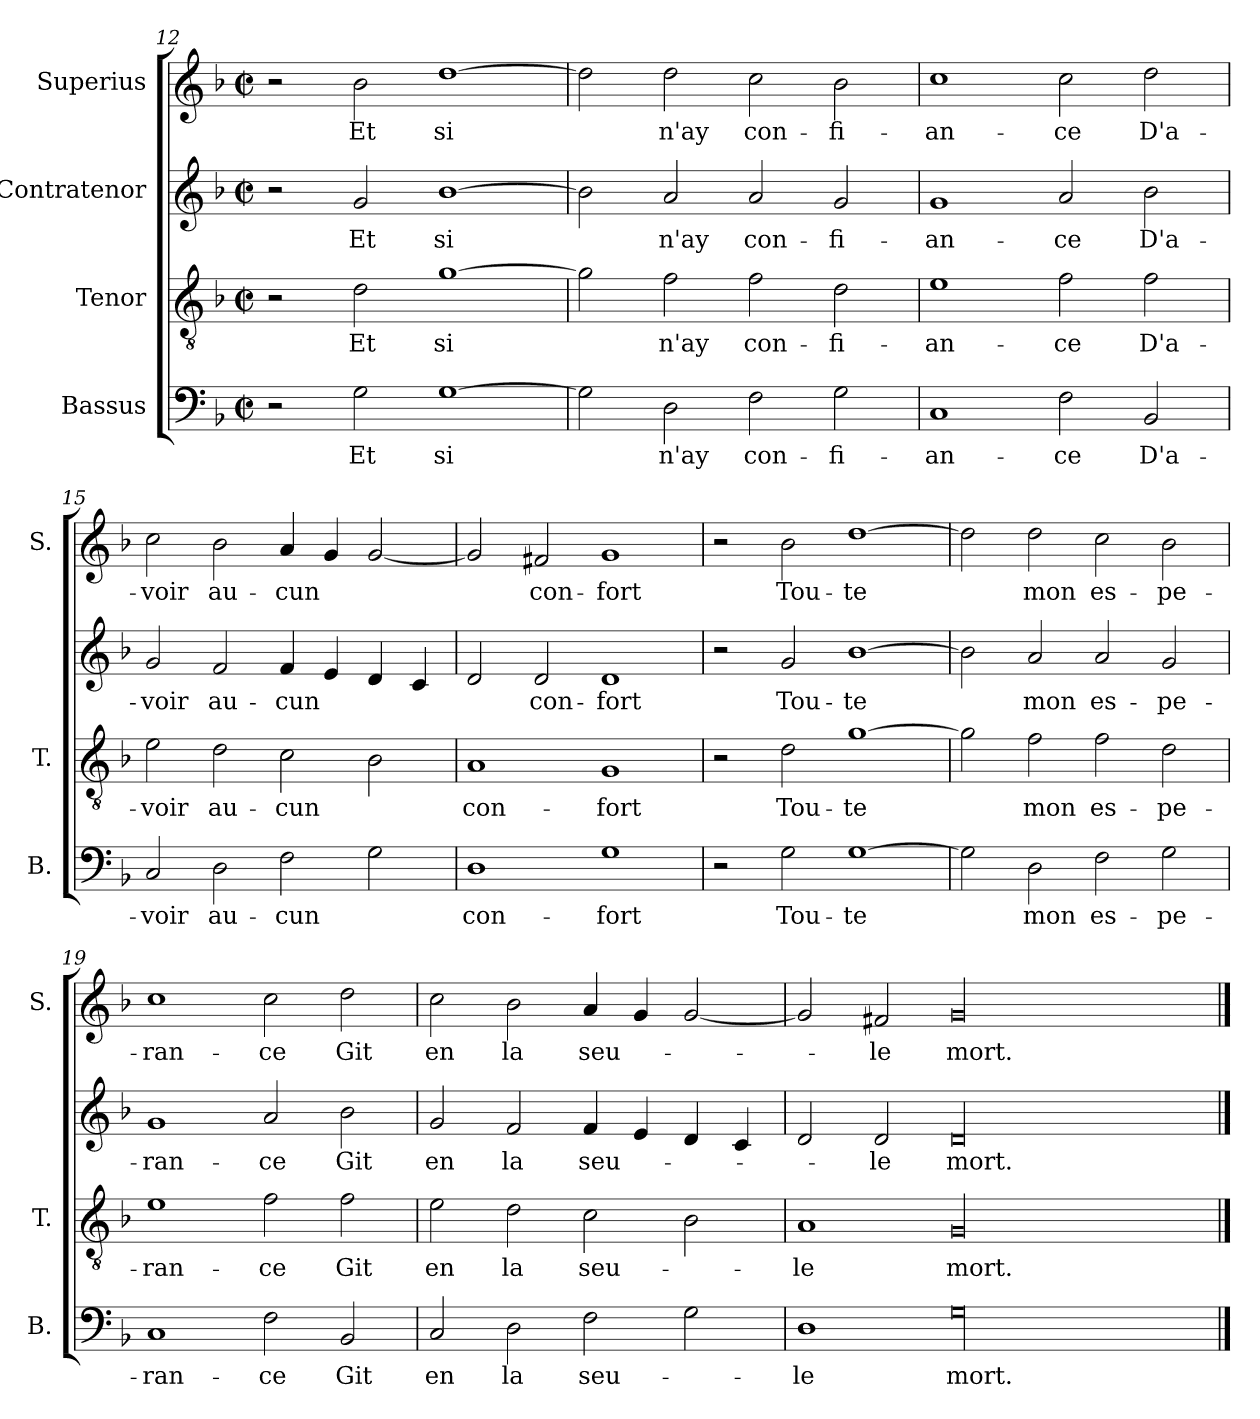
**kern	**text	**kern	**text	**kern	**text	**kern	**text
*part4	*part4	*part3	*part3	*part2	*part2	*part1	*part1
*staff4	*staff4	*staff3	*staff3	*staff2	*staff2	*staff1	*staff1
*I"Bassus	*	*I"Tenor	*	*I"Contratenor	*	*I"Superius	*
*I'B.	*	*I'T.	*	*	*	*I'S.	*
!!LO:LB:g=z
*clefF4	*	*clefGv2	*	*clefG2	*	*clefG2	*
*k[b-]	*	*k[b-]	*	*k[b-]	*	*k[b-]	*
*F:	*	*F:	*	*F:	*	*F:	*
*M2/2	*	*M2/2	*	*M2/2	*	*M2/2	*
*met(c|)	*	*met(c|)	*	*met(c|)	*	*met(c|)	*
=12	=12	=12	=12	=12	=12	=12	=12
2r	.	2r	.	2r	.	2r	.
2G\	Et	2d\	Et	2g/	Et	2b-\	Et
[1G\	si	[1g\	si	[1b-\	si	[1dd\	si
=13	=13	=13	=13	=13	=13	=13	=13
2G\]	.	2g\]	.	2b-\]	.	2dd\]	.
2D\	n'ay	2f\	n'ay	2a/	n'ay	2dd\	n'ay
2F\	con-	2f\	con-	2a/	con-	2cc\	con-
2G\	-fi-	2d\	-fi-	2g/	-fi-	2b-\	-fi-
=14	=14	=14	=14	=14	=14	=14	=14
1C/	-an-	1e\	-an-	1g/	-an-	1cc\	-an-
2F\	-ce	2f\	-ce	2a/	-ce	2cc\	-ce
2BB-/	D'a-	2f\	D'a-	2b-\	D'a-	2dd\	D'a-
=15	=15	=15	=15	=15	=15	=15	=15
2C/	-voir	2e\	-voir	2g/	-voir	2cc\	-voir
2D\	au-	2d\	au-	2f/	au-	2b-\	au-
2F\	-cun	2c\	-cun	4f/	-cun	4a/	-cun
.	.	.	.	4e/	.	4g/	.
2G\	.	2B-\	.	4d/	.	[2g/	.
.	.	.	.	4c/	.	.	.
=16	=16	=16	=16	=16	=16	=16	=16
1D\	con-	1A/	con-	2d/	.	2g/]	.
.	.	.	.	2d/	con-	2f#X/	con-
1G\	-fort	1G/	-fort	1d/	-fort	1g/	-fort
!!LO:PB:g=z
=17	=17	=17	=17	=17	=17	=17	=17
2r	.	2r	.	2r	.	2r	.
2G\	Tou-	2d\	Tou-	2g/	Tou-	2b-\	Tou-
[1G\	-te	[1g\	-te	[1b-\	-te	[1dd\	-te
=18	=18	=18	=18	=18	=18	=18	=18
2G\]	.	2g\]	.	2b-\]	.	2dd\]	.
2D\	mon	2f\	mon	2a/	mon	2dd\	mon
2F\	es-	2f\	es-	2a/	es-	2cc\	es-
2G\	-pe-	2d\	-pe-	2g/	-pe-	2b-\	-pe-
=19	=19	=19	=19	=19	=19	=19	=19
1C/	-ran-	1e\	-ran-	1g/	-ran-	1cc\	-ran-
2F\	-ce	2f\	-ce	2a/	-ce	2cc\	-ce
2BB-/	Git	2f\	Git	2b-\	Git	2dd\	Git
=20	=20	=20	=20	=20	=20	=20	=20
2C/	en	2e\	en	2g/	en	2cc\	en
2D\	la	2d\	la	2f/	la	2b-\	la
2F\	seu-	2c\	seu-	4f/	seu-	4a/	seu-
.	.	.	.	4e/	.	4g/	.
2G\	.	2B-\	.	4d/	.	[2g/	.
.	.	.	.	4c/	.	.	.
=21	=21	=21	=21	=21	=21	=21	=21
1D\	-le	1A/	-le	2d/	.	2g/]	.
.	.	.	.	2d/	-le	2f#X/	-le
00G\	mort.	00G/	mort.	00d/	mort.	00g/	mort.
==	==	==	==	==	==	==	==
*-	*-	*-	*-	*-	*-	*-	*-
